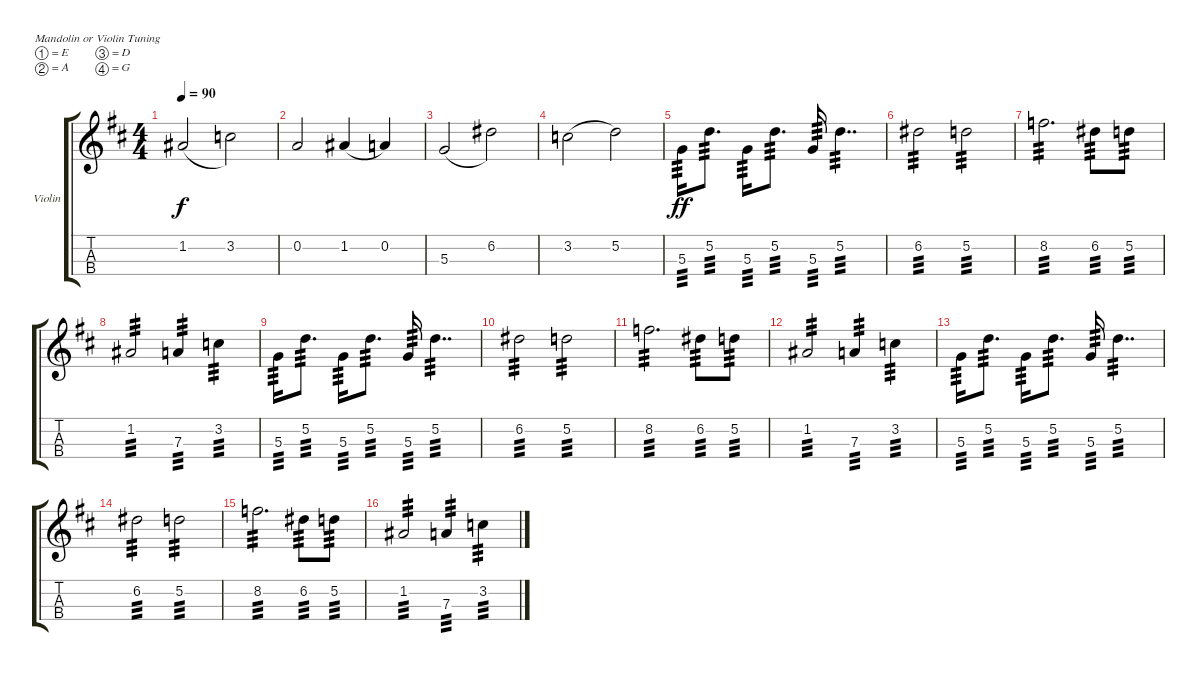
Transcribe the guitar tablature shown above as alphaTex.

\defaultSystemsLayout 4
\bracketExtendMode groupsimilarinstruments
\firstSystemTrackNameOrientation horizontal
\otherSystemsTrackNameOrientation horizontal
\track ("Violin" "Violin") {instrument violin}
\staff {score tabs}
\tuning (E5 A4 D4 G3)
\ts (4 4)
\tempo 90
\clef g2
\scale
0.333333
\ks d
1.2.2{dy f legatoorigin} 3.2.2 |
\scale
0.333333 0.2.2 1.2.4{legatoorigin} 0.2.4 |
\scale
0.333333 5.3.2{legatoorigin} 6.2.2 |
\scale
0.333333 3.2.2{legatoorigin} 5.2.2 |
\scale
0.333333 5.3.16{tp 3 dy ff} 5.2.8{d tp 3} 5.3.16{tp 3} 5.2.8{d tp 3} 5.3.16{tp 3} 5.2.4{dd tp 3} |
\scale
0.333333 6.2.2{tp 3} 5.2.2{tp 3} |
\scale
0.333333 8.2.2{d tp 3} 6.2.8{tp 3} 5.2.8{tp 3} |
\scale
0.333333 1.2.2{tp 3} 7.3.4{tp 3} 3.2.4{tp 3} |
\scale
0.333333 5.3.16{tp 3} 5.2.8{d tp 3} 5.3.16{tp 3} 5.2.8{d tp 3} 5.3.16{tp 3} 5.2.4{dd tp 3} |
\scale
0.333333 6.2.2{tp 3} 5.2.2{tp 3} |
\scale
0.333333 8.2.2{d tp 3} 6.2.8{tp 3} 5.2.8{tp 3} |
\scale
0.333333 1.2.2{tp 3} 7.3.4{tp 3} 3.2.4{tp 3} |
\scale
0.333333 5.3.16{tp 3} 5.2.8{d tp 3} 5.3.16{tp 3} 5.2.8{d tp 3} 5.3.16{tp 3} 5.2.4{dd tp 3} |
\scale
0.333333 6.2.2{tp 3} 5.2.2{tp 3} |
\scale
0.333333 8.2.2{d tp 3} 6.2.8{tp 3} 5.2.8{tp 3} |
\scale
0.333333 1.2.2{tp 3} 7.3.4{tp 3} 3.2.4{tp 3}
